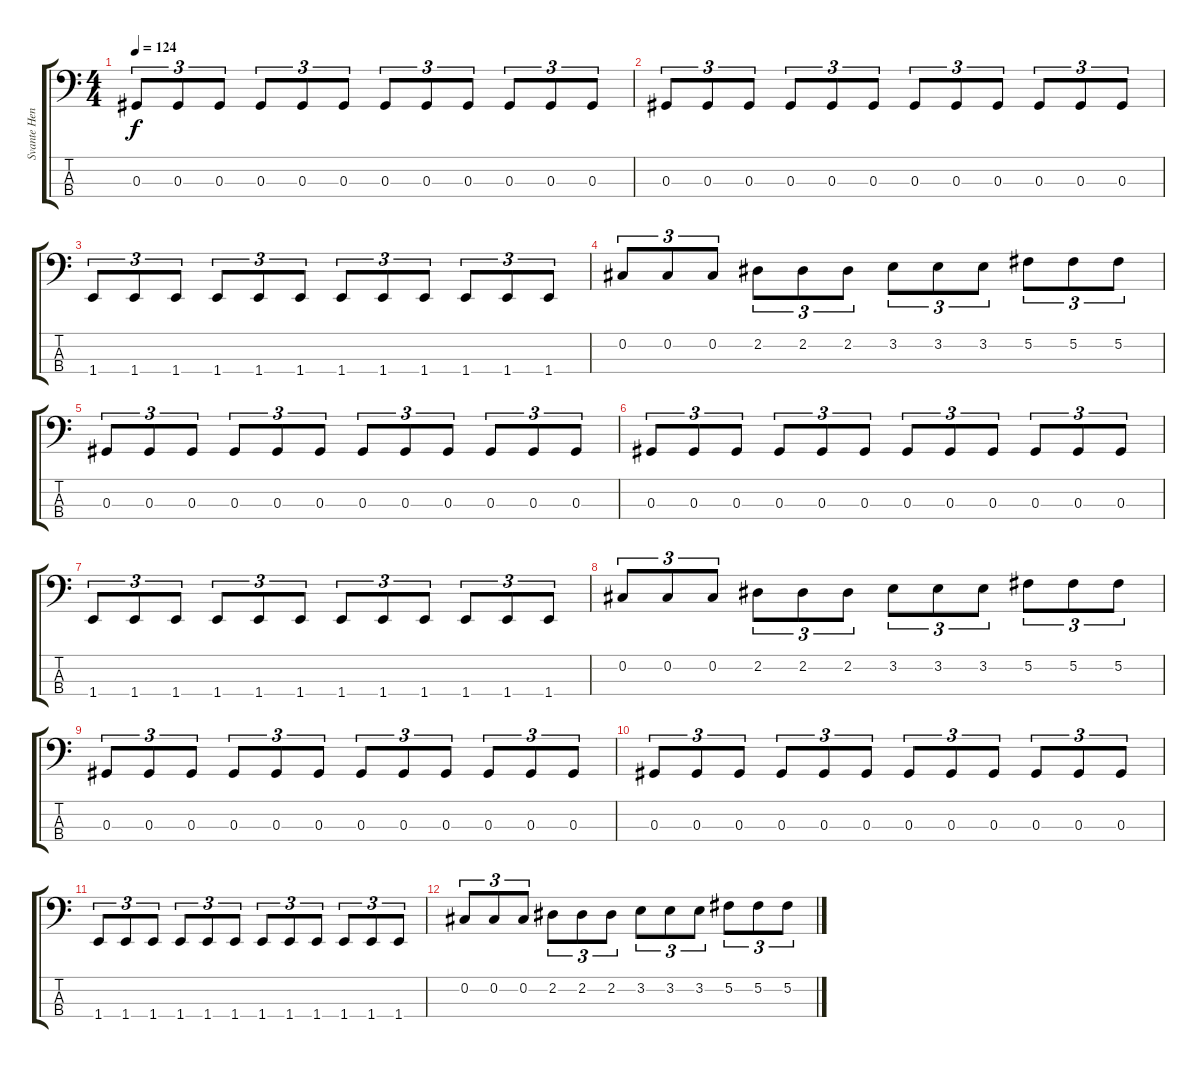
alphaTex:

\track ("Svante Henrysson" "Svante Hen") {instrument electricbassfinger}
\staff {score tabs}
\tuning (Gb2 Db2 Ab1 Eb1) {hide}
\ts (4 4)
\tempo 124
\clef f4
\ks c
0.3.8{tu (3 2) dy f} 0.3.8{tu (3 2)} 0.3.8{tu (3 2)} 0.3.8{tu (3 2)} 0.3.8{tu (3 2)} 0.3.8{tu (3 2)} 0.3.8{tu (3 2)} 0.3.8{tu (3 2)} 0.3.8{tu (3 2)} 0.3.8{tu (3 2)} 0.3.8{tu (3 2)} 0.3.8{tu (3 2)} |
0.3.8{tu (3 2)} 0.3.8{tu (3 2)} 0.3.8{tu (3 2)} 0.3.8{tu (3 2)} 0.3.8{tu (3 2)} 0.3.8{tu (3 2)} 0.3.8{tu (3 2)} 0.3.8{tu (3 2)} 0.3.8{tu (3 2)} 0.3.8{tu (3 2)} 0.3.8{tu (3 2)} 0.3.8{tu (3 2)} |
1.4.8{tu (3 2)} 1.4.8{tu (3 2)} 1.4.8{tu (3 2)} 1.4.8{tu (3 2)} 1.4.8{tu (3 2)} 1.4.8{tu (3 2)} 1.4.8{tu (3 2)} 1.4.8{tu (3 2)} 1.4.8{tu (3 2)} 1.4.8{tu (3 2)} 1.4.8{tu (3 2)} 1.4.8{tu (3 2)} |
0.2.8{tu (3 2)} 0.2.8{tu (3 2)} 0.2.8{tu (3 2)} 2.2.8{tu (3 2)} 2.2.8{tu (3 2)} 2.2.8{tu (3 2)} 3.2.8{tu (3 2)} 3.2.8{tu (3 2)} 3.2.8{tu (3 2)} 5.2.8{tu (3 2)} 5.2.8{tu (3 2)} 5.2.8{tu (3 2)} |
0.3.8{tu (3 2)} 0.3.8{tu (3 2)} 0.3.8{tu (3 2)} 0.3.8{tu (3 2)} 0.3.8{tu (3 2)} 0.3.8{tu (3 2)} 0.3.8{tu (3 2)} 0.3.8{tu (3 2)} 0.3.8{tu (3 2)} 0.3.8{tu (3 2)} 0.3.8{tu (3 2)} 0.3.8{tu (3 2)} |
0.3.8{tu (3 2)} 0.3.8{tu (3 2)} 0.3.8{tu (3 2)} 0.3.8{tu (3 2)} 0.3.8{tu (3 2)} 0.3.8{tu (3 2)} 0.3.8{tu (3 2)} 0.3.8{tu (3 2)} 0.3.8{tu (3 2)} 0.3.8{tu (3 2)} 0.3.8{tu (3 2)} 0.3.8{tu (3 2)} |
1.4.8{tu (3 2)} 1.4.8{tu (3 2)} 1.4.8{tu (3 2)} 1.4.8{tu (3 2)} 1.4.8{tu (3 2)} 1.4.8{tu (3 2)} 1.4.8{tu (3 2)} 1.4.8{tu (3 2)} 1.4.8{tu (3 2)} 1.4.8{tu (3 2)} 1.4.8{tu (3 2)} 1.4.8{tu (3 2)} |
0.2.8{tu (3 2)} 0.2.8{tu (3 2)} 0.2.8{tu (3 2)} 2.2.8{tu (3 2)} 2.2.8{tu (3 2)} 2.2.8{tu (3 2)} 3.2.8{tu (3 2)} 3.2.8{tu (3 2)} 3.2.8{tu (3 2)} 5.2.8{tu (3 2)} 5.2.8{tu (3 2)} 5.2.8{tu (3 2)} |
0.3.8{tu (3 2)} 0.3.8{tu (3 2)} 0.3.8{tu (3 2)} 0.3.8{tu (3 2)} 0.3.8{tu (3 2)} 0.3.8{tu (3 2)} 0.3.8{tu (3 2)} 0.3.8{tu (3 2)} 0.3.8{tu (3 2)} 0.3.8{tu (3 2)} 0.3.8{tu (3 2)} 0.3.8{tu (3 2)} |
0.3.8{tu (3 2)} 0.3.8{tu (3 2)} 0.3.8{tu (3 2)} 0.3.8{tu (3 2)} 0.3.8{tu (3 2)} 0.3.8{tu (3 2)} 0.3.8{tu (3 2)} 0.3.8{tu (3 2)} 0.3.8{tu (3 2)} 0.3.8{tu (3 2)} 0.3.8{tu (3 2)} 0.3.8{tu (3 2)} |
1.4.8{tu (3 2)} 1.4.8{tu (3 2)} 1.4.8{tu (3 2)} 1.4.8{tu (3 2)} 1.4.8{tu (3 2)} 1.4.8{tu (3 2)} 1.4.8{tu (3 2)} 1.4.8{tu (3 2)} 1.4.8{tu (3 2)} 1.4.8{tu (3 2)} 1.4.8{tu (3 2)} 1.4.8{tu (3 2)} |
0.2.8{tu (3 2)} 0.2.8{tu (3 2)} 0.2.8{tu (3 2)} 2.2.8{tu (3 2)} 2.2.8{tu (3 2)} 2.2.8{tu (3 2)} 3.2.8{tu (3 2)} 3.2.8{tu (3 2)} 3.2.8{tu (3 2)} 5.2.8{tu (3 2)} 5.2.8{tu (3 2)} 5.2.8{tu (3 2)}
